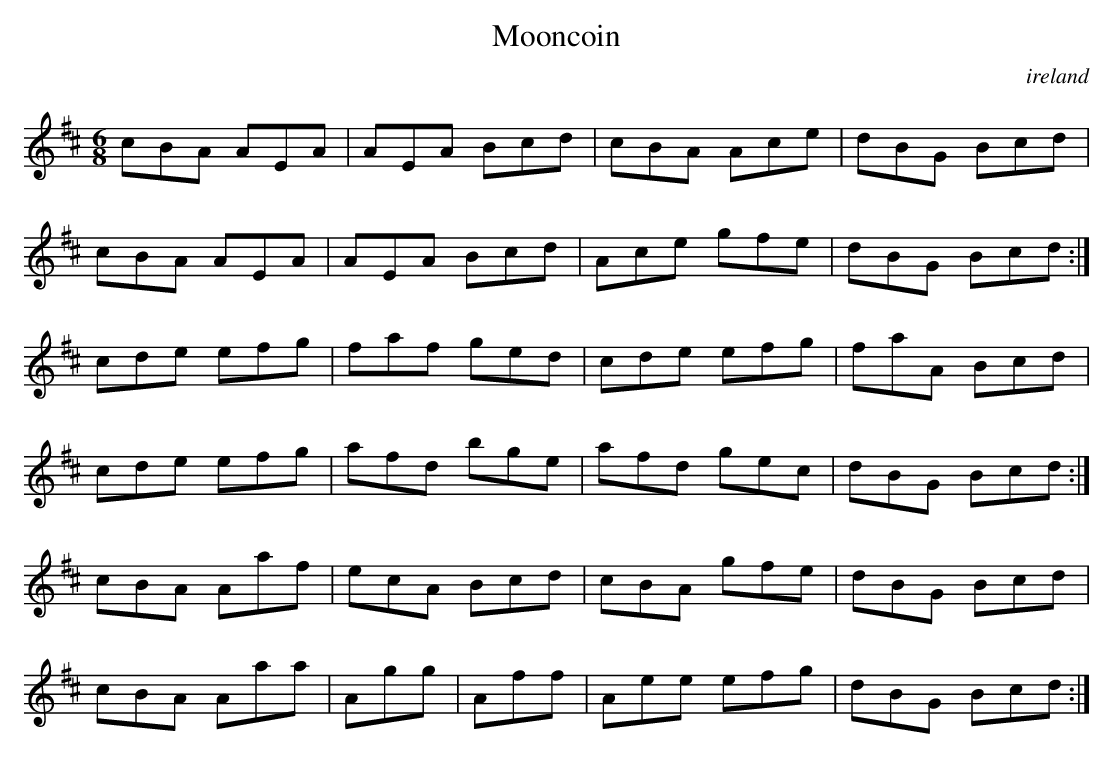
X:1
T:Mooncoin
O:ireland
M:6/8
L:1/8
K:A Mixolydian
cBA AEA|AEA Bcd|cBA Ace|dBG Bcd|!
cBA AEA|AEA Bcd|Ace gfe|dBG Bcd:|!
cde efg|faf ged|cde efg|faA Bcd|!
cde efg|afd bge|afd gec|dBG Bcd:|!
cBA Aaf|ecA Bcd|cBA gfe|dBG Bcd|!
cBA Aaa|Agg|Aff|Aee efg|dBG Bcd:|!
